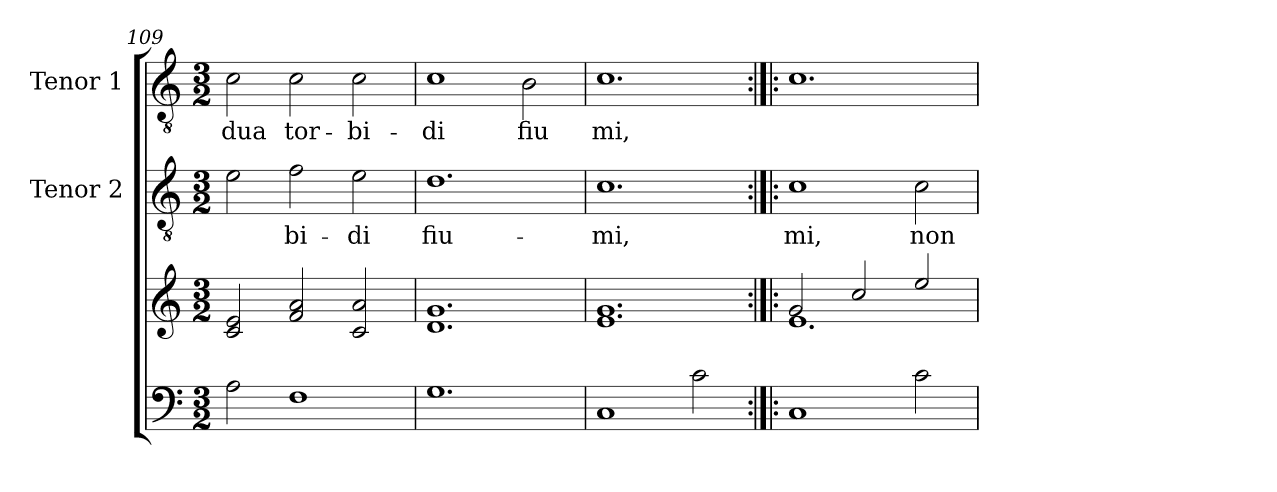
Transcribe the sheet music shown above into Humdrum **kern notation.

**kern	**kern	**kern	**text	**kern	**text
*part3	*part3	*part2	*part2	*part1	*part1
*staff4	*staff3	*staff2	*staff2	*staff1	*staff1
*	*	*I"Tenor 2	*	*I"Tenor 1	*
*	*	*I'T 2	*	*I'T 1	*
*clefF4	*clefG2	*clefGv2	*	*clefGv2	*
*k[]	*k[]	*k[]	*	*k[]	*
*C:	*C:	*C:	*	*C:	*
*M3/2	*M3/2	*M3/2	*	*M3/2	*
=109	=109	=109	=109	=109	=109
2A\	2c/ 2e/	2e\	.	2c\	dua
1F	2f/ 2a/	2f\	-bi-	2c\	tor-
.	2c/ 2a/	2e\	-di	2c\	-bi-
=110	=110	=110	=110	=110	=110
1.G	1.d 1.g	1.d	fiu-	1c	-di
.	.	.	.	2B\	fiu
=111	=111	=111	=111	=111	=111
1C	1.e 1.g	1.c	-mi,	1.c	mi,
2c\	.	.	.	.	.
!!LO:LB:g=z
=112:|!|:	=112:|!|:	=112:|!|:	=112:|!|:	=112:|!|:	=112:|!|:
*	*^	*	*	*	*
1C	2g/	1.e	1c	mi,	1.c	.
.	2cc/	.	.	.	.	.
2c\	2ee/	.	2c\	non	.	.
*	*v	*v	*	*	*	*
=	=	=	=	=	=
*-	*-	*-	*-	*-	*-
